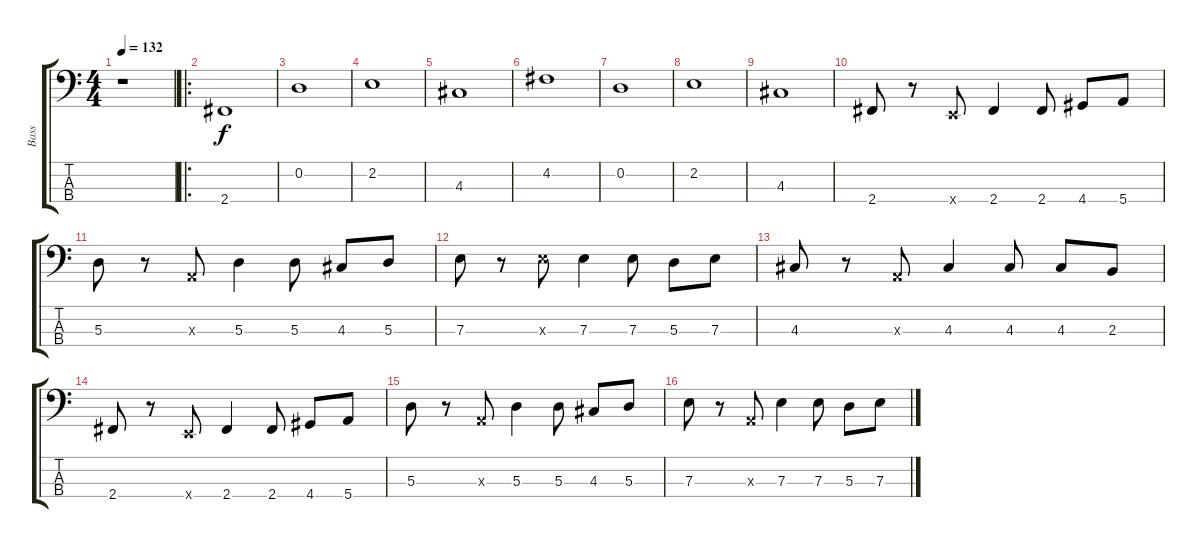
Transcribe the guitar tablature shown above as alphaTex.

\track ("Bass" "Bass") {instrument electricbassfinger}
\staff {score tabs}
\tuning (G2 D2 A1 E1) {hide}
\ts (4 4)
\tempo 132
\clef f4
\ks c
r.1{dy f} |
\ro
2.4.1 |
0.2.1 |
2.2.1 |
4.3.1 |
4.2.1 |
0.2.1 |
2.2.1 |
4.3.1 |
2.4.8 r.8 0.4{x}.8 2.4.4 2.4.8 4.4.8 5.4.8 |
5.3.8 r.8 0.3{x}.8 5.3.4 5.3.8 4.3.8 5.3.8 |
7.3.8 r.8 7.3{x}.8 7.3.4 7.3.8 5.3.8 7.3.8 |
4.3.8 r.8 0.3{x}.8 4.3.4 4.3.8 4.3.8 2.3.8 |
2.4.8 r.8 0.4{x}.8 2.4.4 2.4.8 4.4.8 5.4.8 |
5.3.8 r.8 0.3{x}.8 5.3.4 5.3.8 4.3.8 5.3.8 |
7.3.8 r.8 0.3{x}.8 7.3.4 7.3.8 5.3.8 7.3.8
